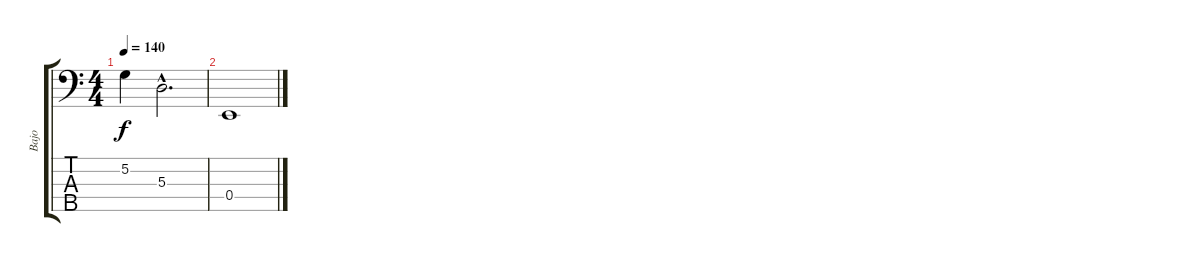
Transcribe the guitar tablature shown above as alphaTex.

\track ("Bajo" "Bajo") {instrument electricbasspick}
\staff {score tabs}
\tuning (G2 D2 A1 E1 B0) {hide}
\ts (4 4)
\tempo 140
\clef f4
\ks c
5.2.4{dy f} 5.3{hac}.2{d} |
0.4.1
